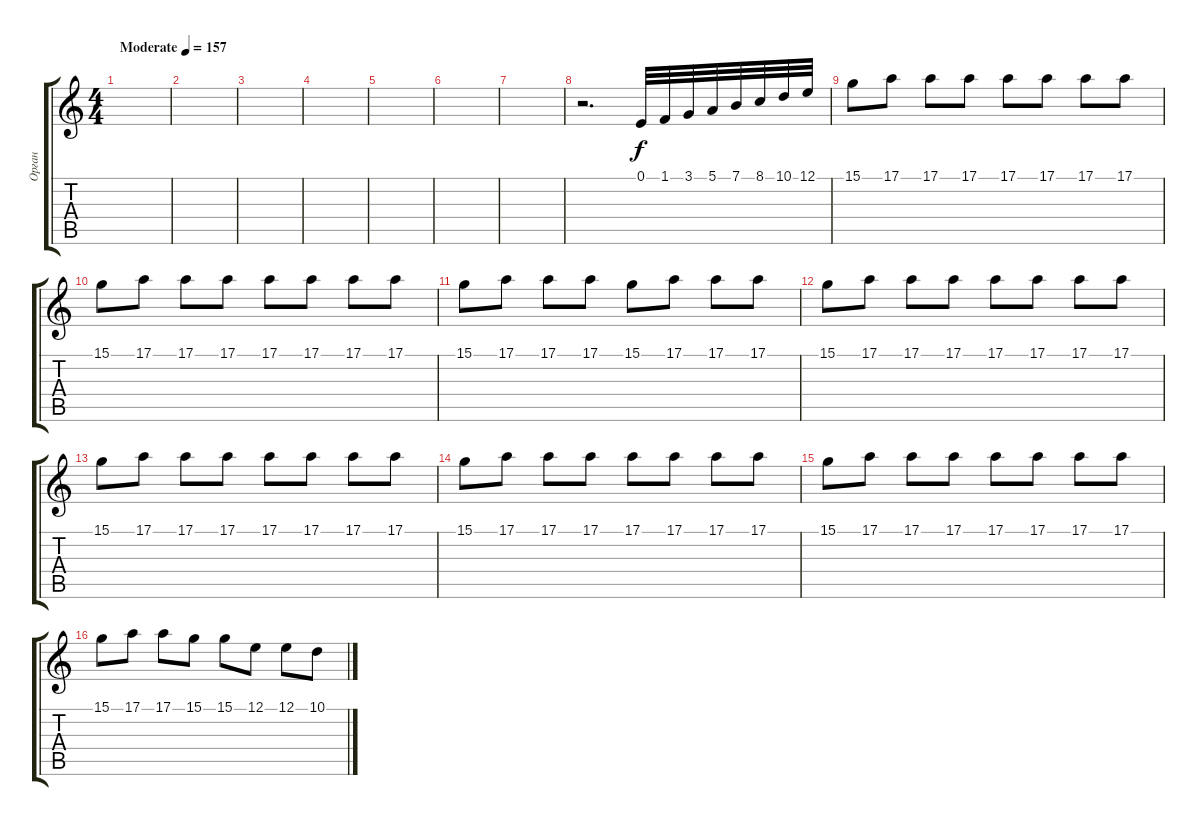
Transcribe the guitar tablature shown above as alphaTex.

\track ("Орган" "Орган") {instrument rockorgan}
\staff {score tabs}
\tuning (E4 B3 G3 D3 A2 E2) {hide}
\ts (4 4)
\tempo (157 "Moderate")
\clef g2
\ks c
|
|
|
|
|
|
|
r.2{d} 0.1.32 1.1.32 3.1.32 5.1.32 7.1.32 8.1.32 10.1.32 12.1.32 |
15.1.8 17.1.8 17.1.8 17.1.8 17.1.8 17.1.8 17.1.8 17.1.8 |
15.1.8 17.1.8 17.1.8 17.1.8 17.1.8 17.1.8 17.1.8 17.1.8 |
15.1.8 17.1.8 17.1.8 17.1.8 15.1.8 17.1.8 17.1.8 17.1.8 |
15.1.8 17.1.8 17.1.8 17.1.8 17.1.8 17.1.8 17.1.8 17.1.8 |
15.1.8 17.1.8 17.1.8 17.1.8 17.1.8 17.1.8 17.1.8 17.1.8 |
15.1.8 17.1.8 17.1.8 17.1.8 17.1.8 17.1.8 17.1.8 17.1.8 |
15.1.8 17.1.8 17.1.8 17.1.8 17.1.8 17.1.8 17.1.8 17.1.8 |
15.1.8 17.1.8 17.1.8 15.1.8 15.1.8 12.1.8 12.1.8 10.1.8
